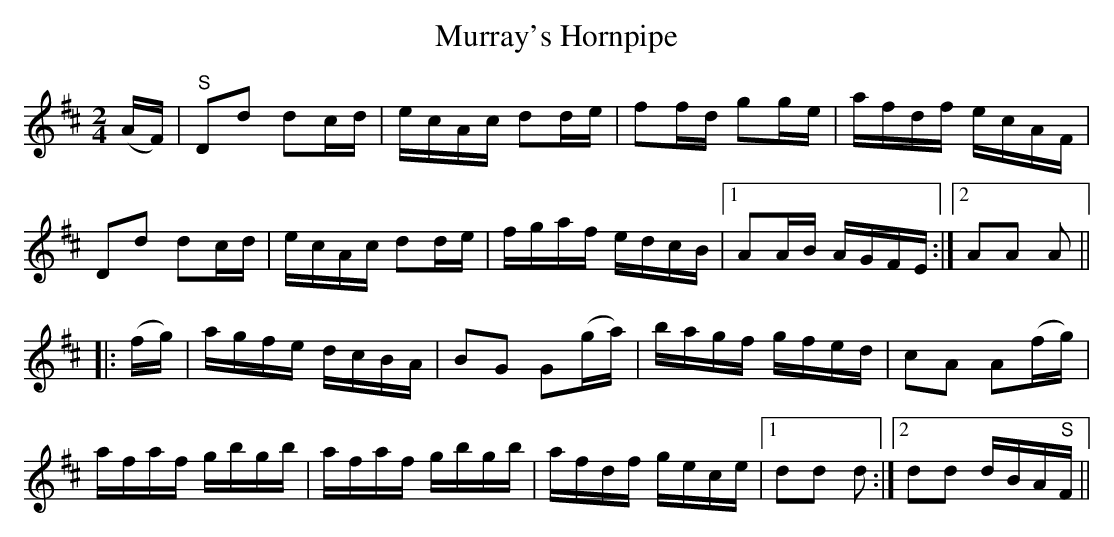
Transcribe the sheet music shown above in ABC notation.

X:1
T: Murray's Hornpipe
M: 2/4
L: 1/16
K: D
(AF)|"S"D2d2 d2cd|ecAc d2de|f2fd g2ge|afdf ecAF|
D2d2 d2cd|ecAc d2de|fgaf edcB|[1 A2AB AGFE:|[2 A2A2 A2||
|:(fg)|agfe dcBA|B2G2 G2(ga)|bagf gfed|c2A2 A2(fg)|
afaf gbgb|afaf gbgb|afdf gece|[1 d2d2 d2:|[2 d2d2 dBA"S"F||
